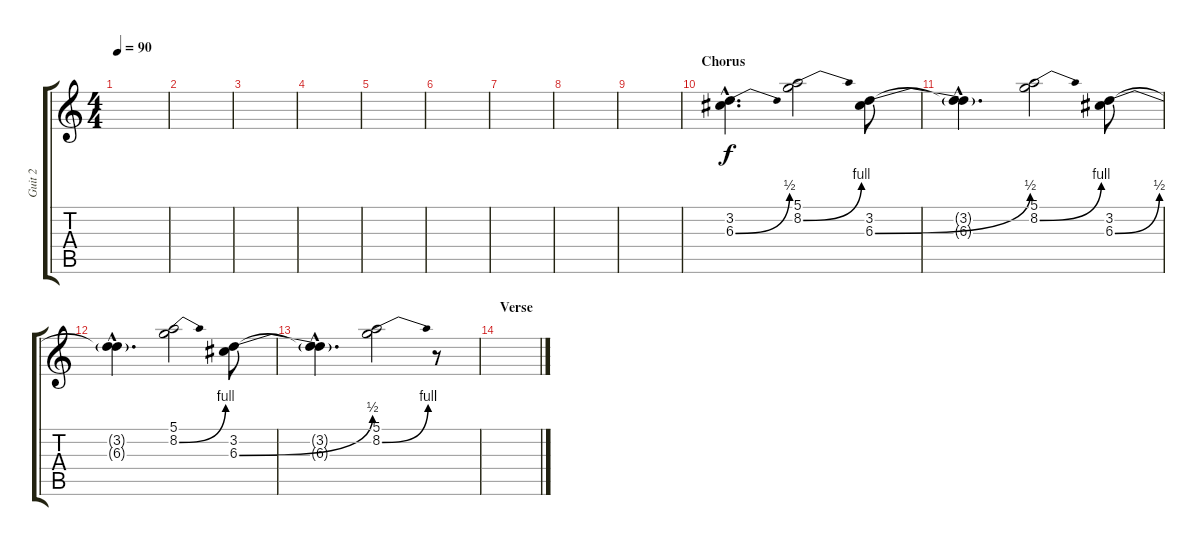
\track ("Guit 2" "Guit 2") {instrument distortionguitar}
\staff {score tabs}
\tuning (E4 B3 G3 D3 A2 E2) {hide}
\ts (4 4)
\tempo 90
\clef g2
\ks c
|
|
|
|
|
|
|
|
|
\section ("" "Chorus")
(3.2{hac} 6.3{be (bend 0 0 60 2) hac}).4{d} (5.1 8.2{be (bend 0 0 60 4)}).2 (3.2 6.3{be (bend 0 0 60 2)}).8 |
(3.2{hac t} 6.3{hac t}).4{d} (5.1 8.2{be (bend 0 0 60 4)}).2 (3.2 6.3{be (bend 0 0 60 2)}).8 |
(3.2{hac t} 6.3{hac t}).4{d} (5.1 8.2{be (bend 0 0 60 4)}).2 (3.2 6.3{be (bend 0 0 60 2)}).8 |
(3.2{hac t} 6.3{hac t}).4{d} (5.1 8.2{be (bend 0 0 60 4)}).2 r.8 |
\section ("" "Verse")
